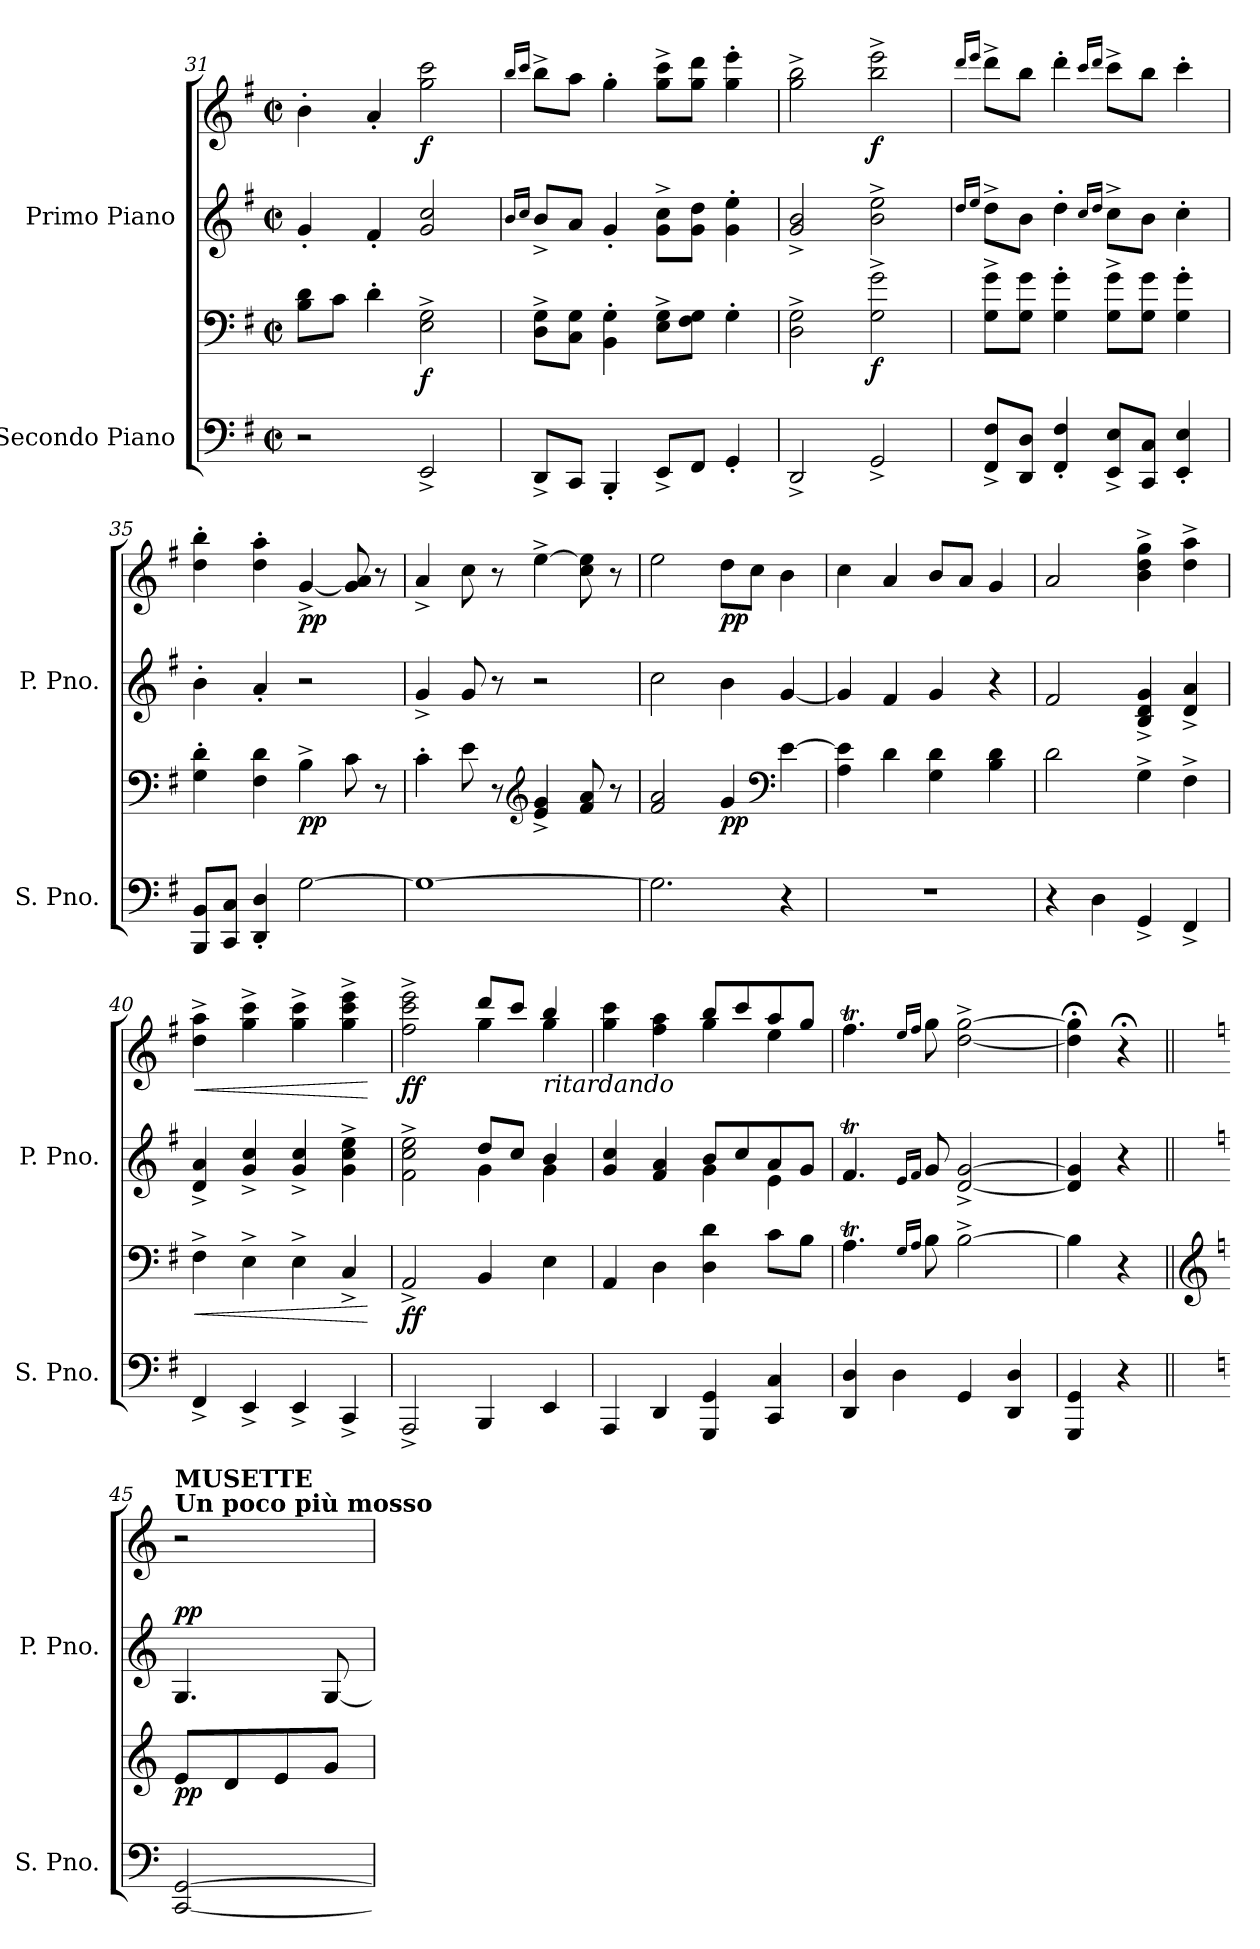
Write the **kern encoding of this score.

**kern	**kern	**dynam	**kern	**kern	**dynam
*part2	*part2	*part2	*part1	*part1	*part1
*staff4	*staff3	*staff3/4	*staff2	*staff1	*staff1/2
*I"Secondo Piano	*	*	*I"Primo Piano	*	*
*I'S. Pno.	*	*	*I'P. Pno.	*	*
!!LO:LB:g=z
*clefF4	*clefF4	*	*clefG2	*clefG2	*
*k[f#]	*k[f#]	*	*k[f#]	*k[f#]	*
*M2/2	*M2/2	*	*M2/2	*M2/2	*
*met(c|)	*met(c|)	*	*met(c|)	*met(c|)	*
=31	=31	=31	=31	=31	=31
2r	8B\ 8d\L	.	4g'/	4b'\	.
.	8c\J	.	.	.	.
.	4d'\	.	4f#'/	4a'/	.
!	!	!LO:DY:b	!	!	!LO:DY:b
2EE^/	2E\^ 2G\^	f	2g/ 2cc/	2gg\ 2ccc\	f
=32	=32	=32	=32	=32	=32
.	.	.	16qb/LL	16qbb/LL	.
.	.	.	16qcc/JJ	16qccc/JJ	.
8DD^/L	8D\^ 8G\^L	.	8b^/L	8bb^\L	.
8CC/J	8C\ 8G\J	.	8a/J	8aa\J	.
4BBB'/	4BB\' 4G\'	.	4g'/	4gg'\	.
8EE^/L	8E\^ 8G\^L	.	8g\^ 8cc\^L	8gg\^ 8ccc\^L	.
8FF#/J	8F#\ 8G\J	.	8g\ 8dd\J	8gg\ 8ddd\J	.
4GG'/	4G'\	.	4g\' 4ee\'	4gg\' 4eee\'	.
=33	=33	=33	=33	=33	=33
2DD^/	2D\^ 2G\^	.	2g/^ 2b/^	2gg\^ 2bb\^	.
!	!	!LO:DY:b	!	!	!LO:DY:b
2GG^/	2G\^ 2g\^	f	2b\^ 2ee\^	2bb\^ 2eee\^	f
=34	=34	=34	=34	=34	=34
.	.	.	16qdd/LL	16qddd/LL	.
.	.	.	16qee/JJ	16qeee/JJ	.
8FF#/^ 8F#/^L	8G\^ 8g\^L	.	8dd^\L	8ddd^\L	.
8DD/ 8D/J	8G\ 8g\J	.	8b\J	8bb\J	.
4FF#/' 4F#/'	4G\' 4g\'	.	4dd'\	4ddd'\	.
.	.	.	16qcc/LL	16qccc/LL	.
.	.	.	16qdd/JJ	16qddd/JJ	.
8EE/^ 8E/^L	8G\^ 8g\^L	.	8cc^\L	8ccc^\L	.
8CC/ 8C/J	8G\ 8g\J	.	8b\J	8bb\J	.
4EE/' 4E/'	4G\' 4g\'	.	4cc'\	4ccc'\	.
=35	=35	=35	=35	=35	=35
8BBB/ 8BB/L	4G\' 4d\'	.	4b'\	4dd\' 4bb\'	.
8CC/ 8C/J	.	.	.	.	.
4DD/' 4D/'	4F#\ 4d\	.	4a'/	4dd\' 4aa\'	.
!	!	!LO:DY:b	!	!	!LO:DY:b
[2G\	4B^\	pp	2r	[4g^/	pp
.	8c\	.	.	8g/] 8a/	.
.	8r	.	.	8r	.
=36	=36	=36	=36	=36	=36
1G_	4c'\	.	4g^/	4a^/	.
.	8e\	.	8g/	8cc\	.
.	8r	.	8r	8r	.
*	*clefG2	*	*	*	*
.	4e/^ 4g/^	.	2r	[4ee^\	.
.	8f#/ 8a/	.	.	8cc\ 8ee\]	.
.	8r	.	.	8r	.
!!LO:PB:g=z
=37	=37	=37	=37	=37	=37
!	!	!LO:DY:b	!	!	!
!	!	!LO:DY:n=1:b	!	!	!LO:DY:b
!	!	!	!	!	!LO:DY:n=1:b
2.G\]	2f#/ 2a/	fp other-dynamics	2cc\	2ee\	fp other-dynamics
!	!	!LO:DY:n=2:b	!	!	!LO:DY:n=2:b
.	4g/	pp	4b\	8dd\L	pp
.	.	.	.	8cc\J	.
*	*clefF4	*	*	*	*
4r	[4e\	.	[4g/	4b\	.
=38	=38	=38	=38	=38	=38
1r	4A\ 4e\]	.	4g/]	4cc\	.
.	4d\	.	4f#/	4a/	.
.	4G\ 4d\	.	4g/	8b/L	.
.	.	.	.	8a/J	.
.	4B\ 4d\	.	4r	4g/	.
=39	=39	=39	=39	=39	=39
4r	2d\	.	2f#/	2a/	.
4D\	.	.	.	.	.
4GG^/	4G^\	.	4B/^ 4d/^ 4g/^	4b\^ 4dd\^ 4gg\^	.
4FF#^/	4F#^\	.	4d/^ 4a/^	4dd\^ 4aa\^	.
=40	=40	=40	=40	=40	=40
!	!	!LO:HP:b	!	!	!LO:HP:b
4FF#^/	4F#^\	<	4d/^ 4a/^	4dd\^ 4aa\^	<
4EE^/	4E^\	.	4g/^ 4cc/^	4gg\^ 4ccc\^	.
4EE^/	4E^\	.	4g/^ 4cc/^	4gg\^ 4ccc\^	.
4CC^/	4C^/	.	4g\^ 4cc\^ 4ee\^	4gg\^ 4ccc\^ 4eee\^	.
.	.	[	.	.	[
=41	=41	=41	=41	=41	=41
*	*	*	*^	*^	*
!	!	!LO:DY:b	!	!	!	!	!LO:DY:b
2AAA^/	2AA^/	ff	2f#\^ 2cc\^ 2ee\^	2rcyy	2ff#\^ 2ccc\^ 2eee\^	2ryy	ff
4BBB/	4BB/	.	8dd/L	4g\	8ddd/L	4gg\	.
.	.	.	8cc/J	.	8ccc/J	.	.
!	!	!	!	!	!LO:TX:b:i:t=ritardando	!	!
4EE/	4E\	.	4b/	4g\	4bb/	4gg\	.
=42	=42	=42	=42	=42	=42	=42	=42
4AAA/	4AA/	.	4g/ 4cc/	2reyy	4gg\ 4ccc\	2ryy	.
4DD/	4D\	.	4f#/ 4a/	.	4ff#\ 4aa\	.	.
4GGG/ 4GG/	4D\ 4d\	.	8b/L	4g\	8bb/L	4gg\	.
*	*	*	*	*	*MM120	*	*
.	.	.	8cc/	.	8ccc/	.	.
4CC/ 4C/	8c\L	.	8a/	4e\	8aa/	4ee\	.
.	8B\J	.	8g/J	.	8gg/J	.	.
*	*	*	*v	*v	*	*	*
*	*	*	*	*v	*v	*
=43	=43	=43	=43	=43	=43
4DD/ 4D/	4.AT\	.	4.f#t/	4.ff#t\	.
4D\	.	.	.	.	.
*	*	*	*	*MM92	*
.	16qG/LL	.	16qe/LL	16qee/LL	.
.	16qA/JJ	.	16qf#/JJ	16qff#/JJ	.
.	8B\	.	8g/	8gg\	.
4GG/	[2B^\	.	[2d/^ [2g/^	[2dd\^ [2gg\^	.
4DD/ 4D/	.	.	.	.	.
=44	=44	=44	=44	=44	=44
4GGG/ 4GG/	4B\]	.	4d/] 4g/]	4dd\];< 4gg\];<	.
4r	4r	.	4r	4r;<	.
!!LO:LB:g=z
=45||	=45||	=45||	=45||	=45||	=45||
*	*clefG2	*	*	*	*
*k[]	*k[]	*	*k[]	*k[]	*
!	!	!	!	!LO:TX:a:B:t=Un poco più mosso	!
!	!	!	!	!LO:TX:a:B:t=MUSETTE	!
!	!	!LO:DY:b	!	!	!LO:DY:a=2
[2CC/ [2GG/	8e/L	pp	4.G/	2r	pp
.	8d/	.	.	.	.
.	8e/	.	.	.	.
.	8g/J	.	[8G/	.	.
=	=	=	=	=	=
*-	*-	*-	*-	*-	*-
